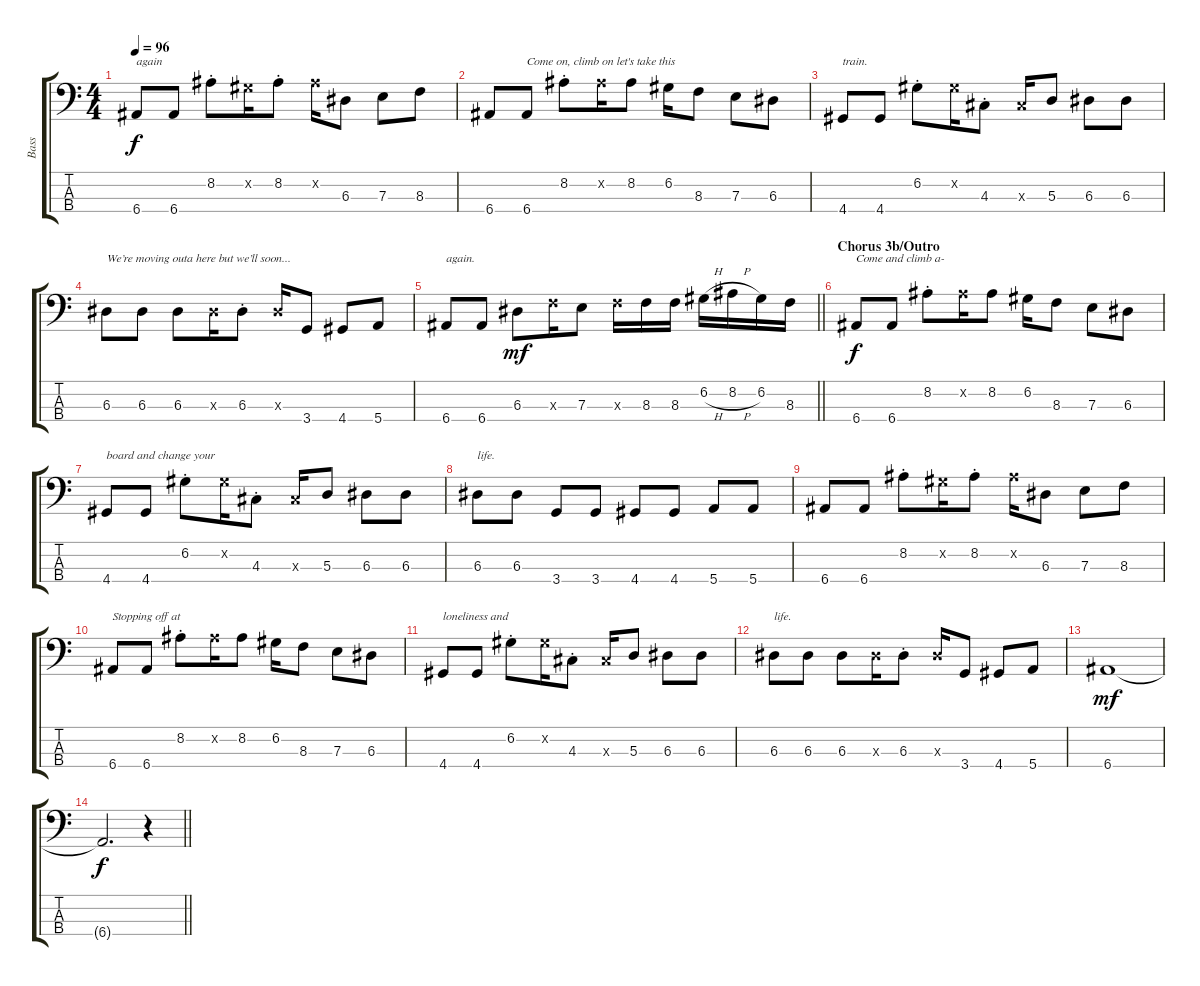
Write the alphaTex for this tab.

\track ("Bass" "Bass") {instrument electricbassfinger}
\staff {score tabs}
\tuning (G2 D2 A1 E1) {hide}
\ts (4 4)
\tempo 96
\clef f4
\ks c
6.4.8{txt "again" dy f} 6.4.8 8.2{st}.8 6.2{x}.16 8.2{st}.8 8.2{x}.16 6.3.8 7.3.8 8.3.8 |
6.4.8 6.4.8{txt "Come on, climb on let's take this"} 8.2{st}.8 8.2{x}.16 8.2.8 6.2.16 8.3.8 7.3.8 6.3.8 |
4.4.8{txt "train."} 4.4.8 6.2{st}.8 6.2{x}.16 4.3{st}.8 4.3{x}.16 5.3.8 6.3.8 6.3.8 |
6.3.8{txt "We’re moving outa here but we’ll soon..."} 6.3.8 6.3.8 6.3{x}.16 6.3{st}.8 6.3{x}.16 3.4.8 4.4.8 5.4.8 |
\barLineRight lightlight
6.4.8{txt "again."} 6.4.8 6.3.8{dy mf} 8.3{x}.16 7.3.8 8.3{x}.16 8.3.16 8.3.16 6.2{h}.16 8.2{h}.16 6.2.16 8.3.16 |
\section ("" "Chorus 3b/Outro")
6.4.8{txt "Come and climb a-" dy f} 6.4.8 8.2{st}.8 8.2{x}.16 8.2.8 6.2.16 8.3.8 7.3.8 6.3.8 |
4.4.8{txt "board and change your"} 4.4.8 6.2{st}.8 6.2{x}.16 4.3{st}.8 4.3{x}.16 5.3.8 6.3.8 6.3.8 |
6.3.8{txt "life."} 6.3.8 3.4.8 3.4.8 4.4.8 4.4.8 5.4.8 5.4.8 |
6.4.8 6.4.8 8.2{st}.8 6.2{x}.16 8.2{st}.8 8.2{x}.16 6.3.8 7.3.8 8.3.8 |
6.4.8{txt "Stopping off at"} 6.4.8 8.2{st}.8 8.2{x}.16 8.2.8 6.2.16 8.3.8 7.3.8 6.3.8 |
4.4.8{txt "loneliness and"} 4.4.8 6.2{st}.8 6.2{x}.16 4.3{st}.8 4.3{x}.16 5.3.8 6.3.8 6.3.8 |
6.3.8{txt "life."} 6.3.8 6.3.8 6.3{x}.16 6.3{st}.8 6.3{x}.16 3.4.8 4.4.8 5.4.8 |
6.4.1{dy mf} |
\barLineRight lightlight
6.4{t}.2{d dy f} r.4
